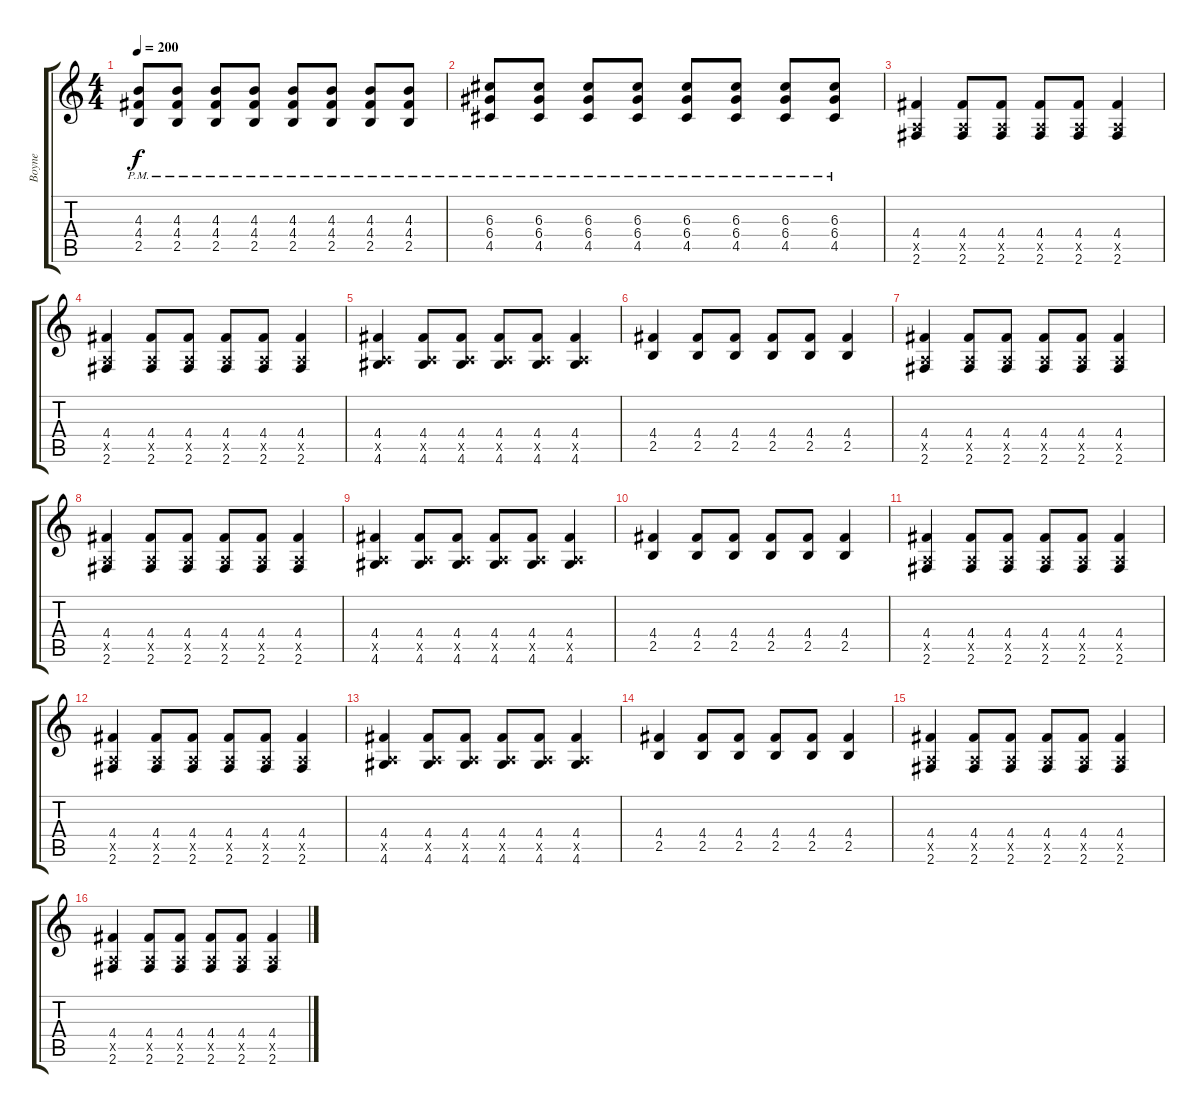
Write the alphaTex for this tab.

\track ("Boyne" "Boyne") {instrument overdrivenguitar}
\staff {score tabs}
\tuning (E4 B3 G3 D3 A2 E2) {hide}
\ts (4 4)
\tempo 200
\clef g2
\ks c
(4.3{pm} 4.4{pm} 2.5{pm}).8{dy f} (4.3{pm} 4.4{pm} 2.5{pm}).8 (4.3{pm} 4.4{pm} 2.5{pm}).8 (4.3{pm} 4.4{pm} 2.5{pm}).8 (4.3{pm} 4.4{pm} 2.5{pm}).8 (4.3{pm} 4.4{pm} 2.5{pm}).8 (4.3{pm} 4.4{pm} 2.5{pm}).8 (4.3{pm} 4.4{pm} 2.5{pm}).8 |
(6.3{pm} 6.4{pm} 4.5{pm}).8 (6.3{pm} 6.4{pm} 4.5{pm}).8 (6.3{pm} 6.4{pm} 4.5{pm}).8 (6.3{pm} 6.4{pm} 4.5{pm}).8 (6.3{pm} 6.4{pm} 4.5{pm}).8 (6.3{pm} 6.4{pm} 4.5{pm}).8 (6.3{pm} 6.4{pm} 4.5{pm}).8 (6.3{pm} 6.4{pm} 4.5{pm}).8 |
(4.4 0.5{x} 2.6).4 (4.4 0.5{x} 2.6).8 (4.4 0.5{x} 2.6).8 (4.4 0.5{x} 2.6).8 (4.4 0.5{x} 2.6).8 (4.4 0.5{x} 2.6).4 |
(4.4 0.5{x} 2.6).4 (4.4 0.5{x} 2.6).8 (4.4 0.5{x} 2.6).8 (4.4 0.5{x} 2.6).8 (4.4 0.5{x} 2.6).8 (4.4 0.5{x} 2.6).4 |
(4.4 0.5{x} 4.6).4 (4.4 0.5{x} 4.6).8 (4.4 0.5{x} 4.6).8 (4.4 0.5{x} 4.6).8 (4.4 0.5{x} 4.6).8 (4.4 0.5{x} 4.6).4 |
(4.4 2.5).4 (4.4 2.5).8 (4.4 2.5).8 (4.4 2.5).8 (4.4 2.5).8 (4.4 2.5).4 |
(4.4 0.5{x} 2.6).4 (4.4 0.5{x} 2.6).8 (4.4 0.5{x} 2.6).8 (4.4 0.5{x} 2.6).8 (4.4 0.5{x} 2.6).8 (4.4 0.5{x} 2.6).4 |
(4.4 0.5{x} 2.6).4 (4.4 0.5{x} 2.6).8 (4.4 0.5{x} 2.6).8 (4.4 0.5{x} 2.6).8 (4.4 0.5{x} 2.6).8 (4.4 0.5{x} 2.6).4 |
(4.4 0.5{x} 4.6).4 (4.4 0.5{x} 4.6).8 (4.4 0.5{x} 4.6).8 (4.4 0.5{x} 4.6).8 (4.4 0.5{x} 4.6).8 (4.4 0.5{x} 4.6).4 |
(4.4 2.5).4 (4.4 2.5).8 (4.4 2.5).8 (4.4 2.5).8 (4.4 2.5).8 (4.4 2.5).4 |
(4.4 0.5{x} 2.6).4 (4.4 0.5{x} 2.6).8 (4.4 0.5{x} 2.6).8 (4.4 0.5{x} 2.6).8 (4.4 0.5{x} 2.6).8 (4.4 0.5{x} 2.6).4 |
(4.4 0.5{x} 2.6).4 (4.4 0.5{x} 2.6).8 (4.4 0.5{x} 2.6).8 (4.4 0.5{x} 2.6).8 (4.4 0.5{x} 2.6).8 (4.4 0.5{x} 2.6).4 |
(4.4 0.5{x} 4.6).4 (4.4 0.5{x} 4.6).8 (4.4 0.5{x} 4.6).8 (4.4 0.5{x} 4.6).8 (4.4 0.5{x} 4.6).8 (4.4 0.5{x} 4.6).4 |
(4.4 2.5).4 (4.4 2.5).8 (4.4 2.5).8 (4.4 2.5).8 (4.4 2.5).8 (4.4 2.5).4 |
(4.4 0.5{x} 2.6).4 (4.4 0.5{x} 2.6).8 (4.4 0.5{x} 2.6).8 (4.4 0.5{x} 2.6).8 (4.4 0.5{x} 2.6).8 (4.4 0.5{x} 2.6).4 |
(4.4 0.5{x} 2.6).4 (4.4 0.5{x} 2.6).8 (4.4 0.5{x} 2.6).8 (4.4 0.5{x} 2.6).8 (4.4 0.5{x} 2.6).8 (4.4 0.5{x} 2.6).4
